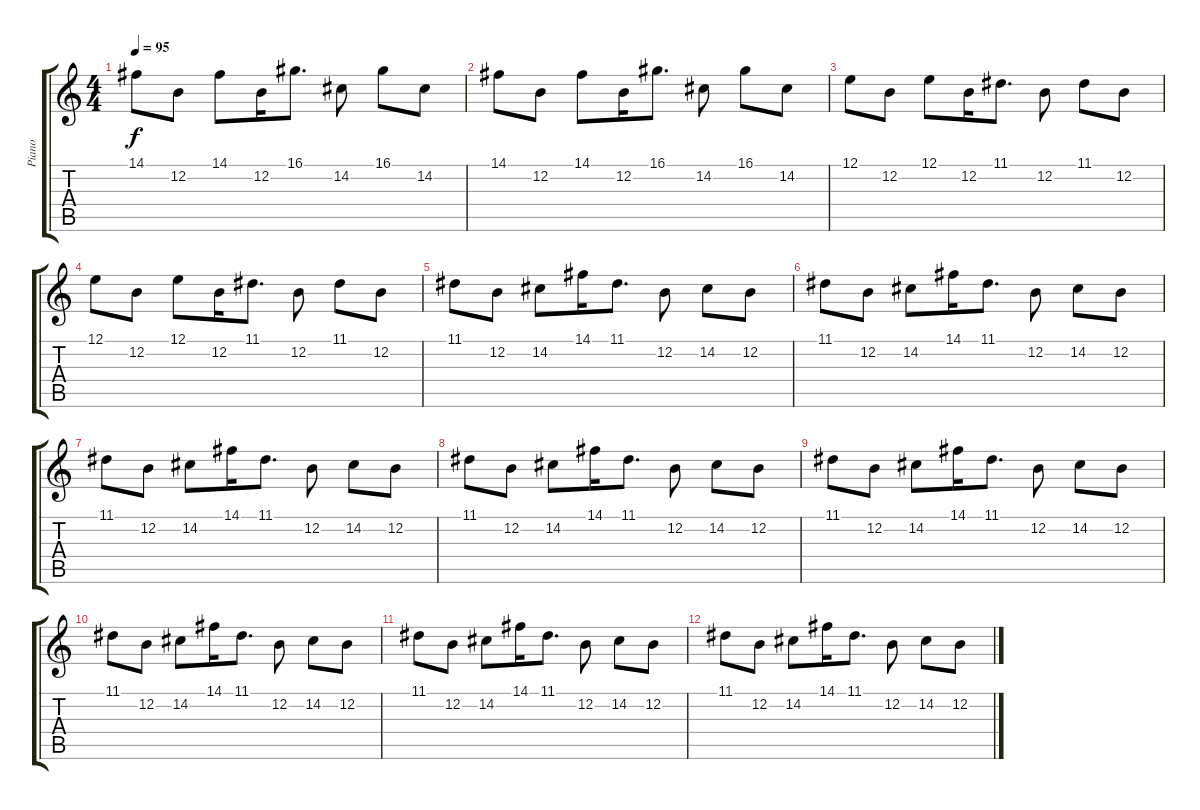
\track ("Piano" "Piano") {instrument electricpiano2}
\staff {score tabs}
\tuning (E4 B3 G3 D3 A2 E2) {hide}
\ts (4 4)
\tempo 95
\clef g2
\ks c
14.1.8{dy f} 12.2.8 14.1.8 12.2.16 16.1.8{d} 14.2.8 16.1.8 14.2.8 |
14.1.8 12.2.8 14.1.8 12.2.16 16.1.8{d} 14.2.8 16.1.8 14.2.8 |
12.1.8 12.2.8 12.1.8 12.2.16 11.1.8{d} 12.2.8 11.1.8 12.2.8 |
12.1.8 12.2.8 12.1.8 12.2.16 11.1.8{d} 12.2.8 11.1.8 12.2.8 |
11.1.8 12.2.8 14.2.8 14.1.16 11.1.8{d} 12.2.8 14.2.8 12.2.8 |
11.1.8 12.2.8 14.2.8 14.1.16 11.1.8{d} 12.2.8 14.2.8 12.2.8 |
11.1.8 12.2.8 14.2.8 14.1.16 11.1.8{d} 12.2.8 14.2.8 12.2.8 |
11.1.8 12.2.8 14.2.8 14.1.16 11.1.8{d} 12.2.8 14.2.8 12.2.8 |
11.1.8 12.2.8 14.2.8 14.1.16 11.1.8{d} 12.2.8 14.2.8 12.2.8 |
11.1.8 12.2.8 14.2.8 14.1.16 11.1.8{d} 12.2.8 14.2.8 12.2.8 |
11.1.8 12.2.8 14.2.8 14.1.16 11.1.8{d} 12.2.8 14.2.8 12.2.8 |
11.1.8 12.2.8 14.2.8 14.1.16 11.1.8{d} 12.2.8 14.2.8 12.2.8
